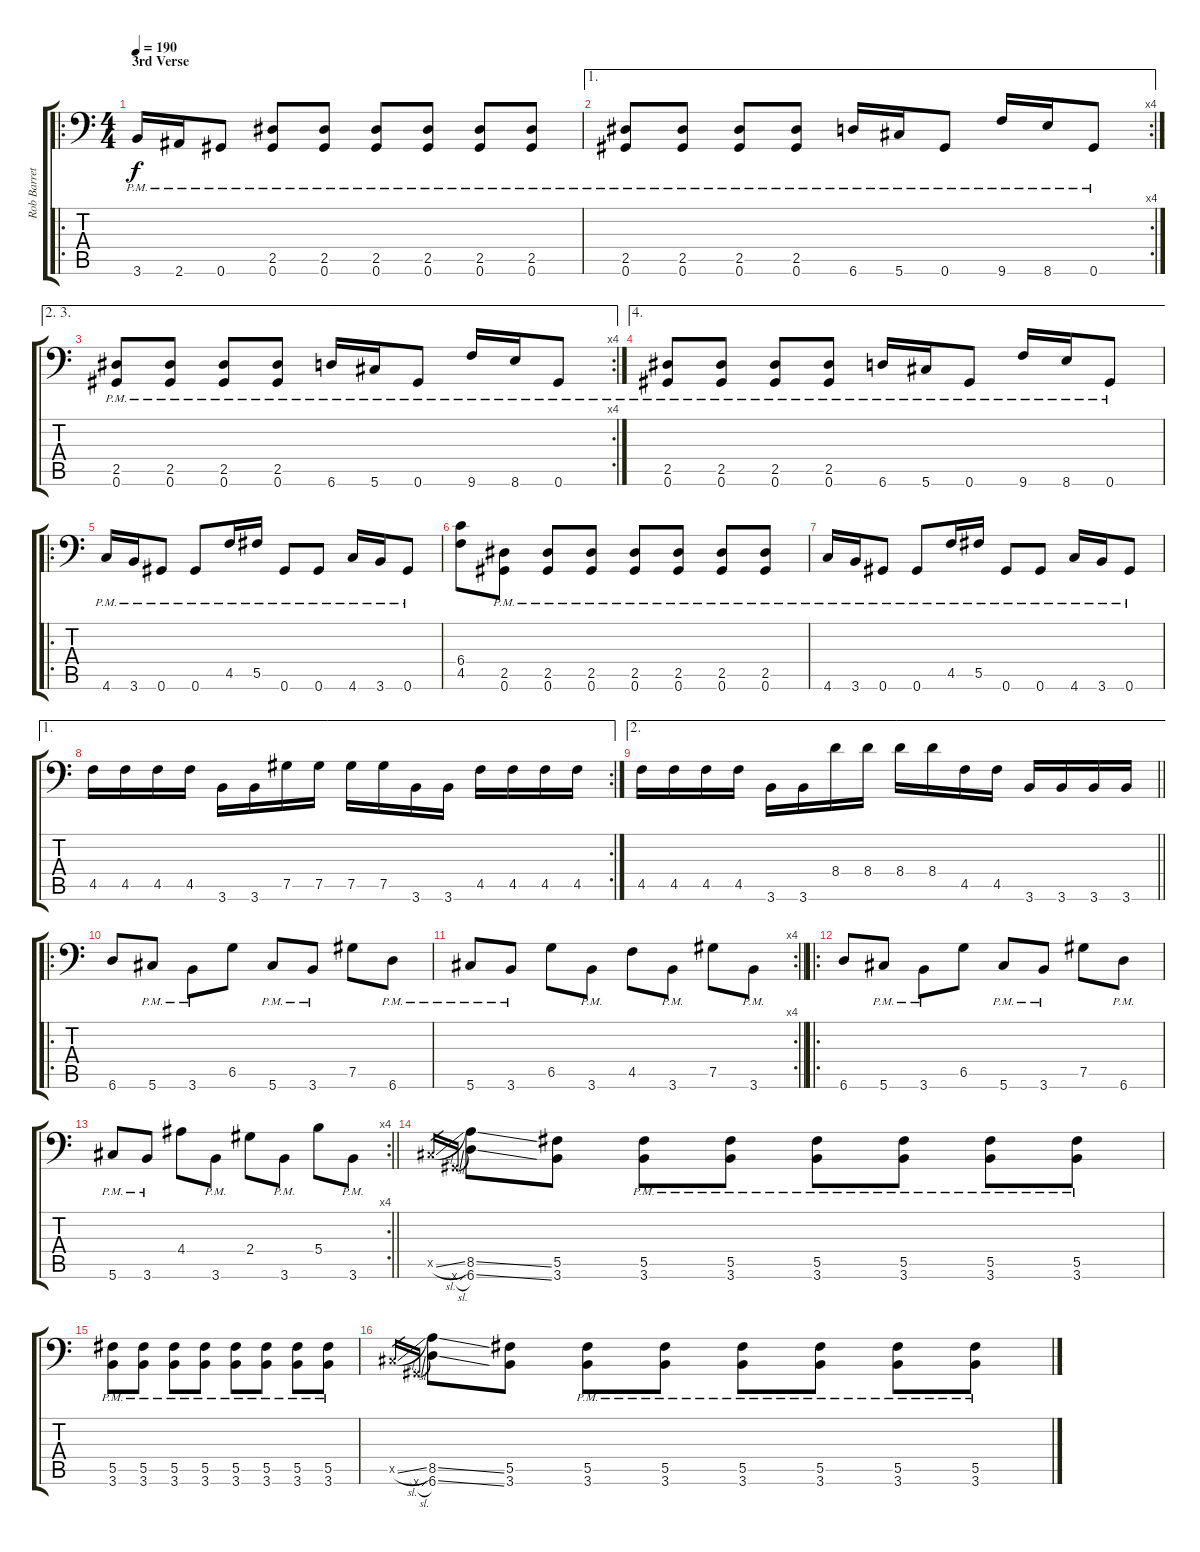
\track ("Rob Barrett" "Rob Barret") {instrument distortionguitar}
\staff {score tabs}
\tuning (Ab3 Eb3 B2 Gb2 Db2 Ab1) {hide}
\ro
\ts (4 4)
\section ("" "3rd Verse")
\tempo 190
\clef f4
\ks c
3.6{pm}.16{dy f} 2.6{pm}.16 0.6{pm}.8 (2.5{pm} 0.6{pm}).8 (2.5{pm} 0.6{pm}).8 (2.5{pm} 0.6{pm}).8 (2.5{pm} 0.6{pm}).8 (2.5{pm} 0.6{pm}).8 (2.5{pm} 0.6{pm}).8 |
\ae 1
\rc 4
(2.5{pm} 0.6{pm}).8 (2.5{pm} 0.6{pm}).8 (2.5{pm} 0.6{pm}).8 (2.5{pm} 0.6{pm}).8 6.6{pm}.16 5.6{pm}.16 0.6{pm}.8 9.6{pm}.16 8.6{pm}.16 0.6{pm}.8 |
\ae (2 3)
\rc 4
(2.5{pm} 0.6{pm}).8 (2.5{pm} 0.6{pm}).8 (2.5{pm} 0.6{pm}).8 (2.5{pm} 0.6{pm}).8 6.6{pm}.16 5.6{pm}.16 0.6{pm}.8 9.6{pm}.16 8.6{pm}.16 0.6{pm}.8 |
\ae 4
(2.5{pm} 0.6{pm}).8 (2.5{pm} 0.6{pm}).8 (2.5{pm} 0.6{pm}).8 (2.5{pm} 0.6{pm}).8 6.6{pm}.16 5.6{pm}.16 0.6{pm}.8 9.6{pm}.16 8.6{pm}.16 0.6{pm}.8 |
\ro
4.6{pm}.16 3.6{pm}.16 0.6{pm}.8 0.6{pm}.8 4.5{pm}.16 5.5{pm}.16 0.6{pm}.8 0.6{pm}.8 4.6{pm}.16 3.6{pm}.16 0.6{pm}.8 |
(6.4 4.5).8 (2.5{pm} 0.6{pm}).8 (2.5{pm} 0.6{pm}).8 (2.5{pm} 0.6{pm}).8 (2.5{pm} 0.6{pm}).8 (2.5{pm} 0.6{pm}).8 (2.5{pm} 0.6{pm}).8 (2.5{pm} 0.6{pm}).8 |
4.6{pm}.16 3.6{pm}.16 0.6{pm}.8 0.6{pm}.8 4.5{pm}.16 5.5{pm}.16 0.6{pm}.8 0.6{pm}.8 4.6{pm}.16 3.6{pm}.16 0.6{pm}.8 |
\ae 1
\rc 2
4.5.16 4.5.16 4.5.16 4.5.16 3.6.16 3.6.16 7.5.16 7.5.16 7.5.16 7.5.16 3.6.16 3.6.16 4.5.16 4.5.16 4.5.16 4.5.16 |
\ae 2
\barLineRight lightlight
4.5.16 4.5.16 4.5.16 4.5.16 3.6.16 3.6.16 8.4.16 8.4.16 8.4.16 8.4.16 4.5.16 4.5.16 3.6.16 3.6.16 3.6.16 3.6.16 |
\ro
6.6.8 5.6{pm}.8 3.6{pm}.8 6.5.8 5.6{pm}.8 3.6{pm}.8 7.5.8 6.6{pm}.8 |
\rc 4
\barLineRight lightlight
5.6{pm}.8 3.6{pm}.8 6.5.8 3.6{pm}.8 4.5.8 3.6{pm}.8 7.5.8 3.6{pm}.8 |
\ro
6.6.8 5.6{pm}.8 3.6{pm}.8 6.5.8 5.6{pm}.8 3.6{pm}.8 7.5.8 6.6{pm}.8 |
\rc 4
\barLineRight lightlight
5.6{pm}.8 3.6{pm}.8 4.4.8 3.6{pm}.8 2.4.8 3.6{pm}.8 5.4.8 3.6{pm}.8 |
0.5{sl x}.16{gr} 0.6{sl x}.16{gr} (8.5{ss} 6.6{ss}).8 (5.5 3.6).8 (5.5{pm} 3.6{pm}).8 (5.5{pm} 3.6{pm}).8 (5.5{pm} 3.6{pm}).8 (5.5{pm} 3.6{pm}).8 (5.5{pm} 3.6{pm}).8 (5.5{pm} 3.6{pm}).8 |
(5.5{pm} 3.6{pm}).8 (5.5{pm} 3.6{pm}).8 (5.5{pm} 3.6{pm}).8 (5.5{pm} 3.6{pm}).8 (5.5{pm} 3.6{pm}).8 (5.5{pm} 3.6{pm}).8 (5.5{pm} 3.6{pm}).8 (5.5{pm} 3.6{pm}).8 |
0.5{sl x}.16{gr} 0.6{sl x}.16{gr} (8.5{ss} 6.6{ss}).8 (5.5 3.6).8 (5.5{pm} 3.6{pm}).8 (5.5{pm} 3.6{pm}).8 (5.5{pm} 3.6{pm}).8 (5.5{pm} 3.6{pm}).8 (5.5{pm} 3.6{pm}).8 (5.5{pm} 3.6{pm}).8
